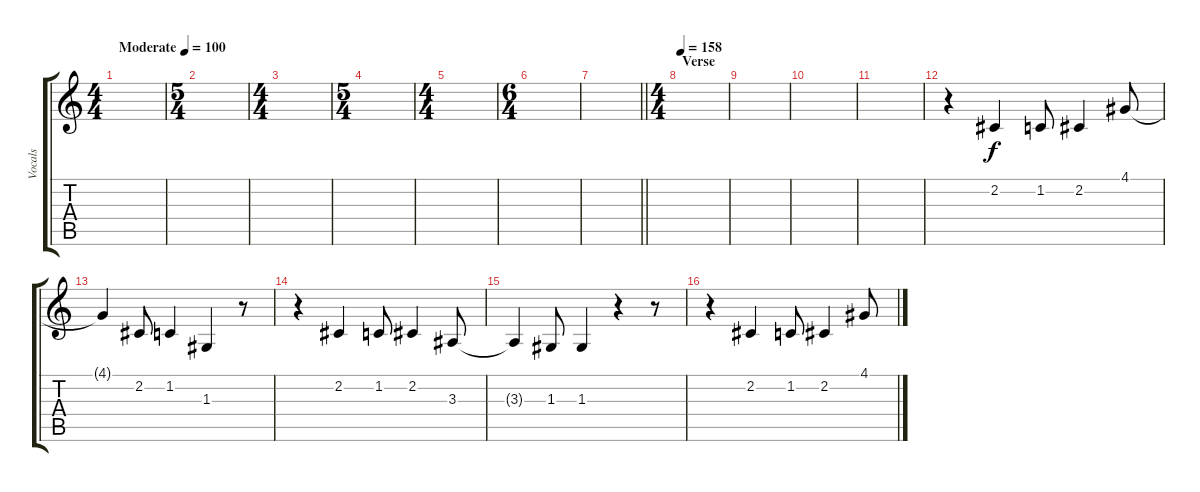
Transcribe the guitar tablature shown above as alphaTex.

\track ("Vocals" "Vocals") {instrument clarinet}
\staff {score tabs}
\tuning (E4 B3 G3 D3 A2 E2) {hide}
\ts (4 4)
\tempo (100 "Moderate")
\clef g2
\ks c
|
\ts (5 4)
|
\ts (4 4)
|
\ts (5 4)
|
\ts (4 4)
|
\ts (6 4)
|
\barLineRight lightlight
|
\ts (4 4)
\section ("" "Verse")
\tempo 158
|
|
|
|
r.4 2.2.4 1.2.8 2.2.4 4.1.8 |
4.1{t}.4 2.2.8 1.2.4 1.3.4 r.8 |
r.4 2.2.4 1.2.8 2.2.4 3.3.8 |
3.3{t}.4 1.3.8 1.3.4 r.4 r.8 |
r.4 2.2.4 1.2.8 2.2.4 4.1.8
